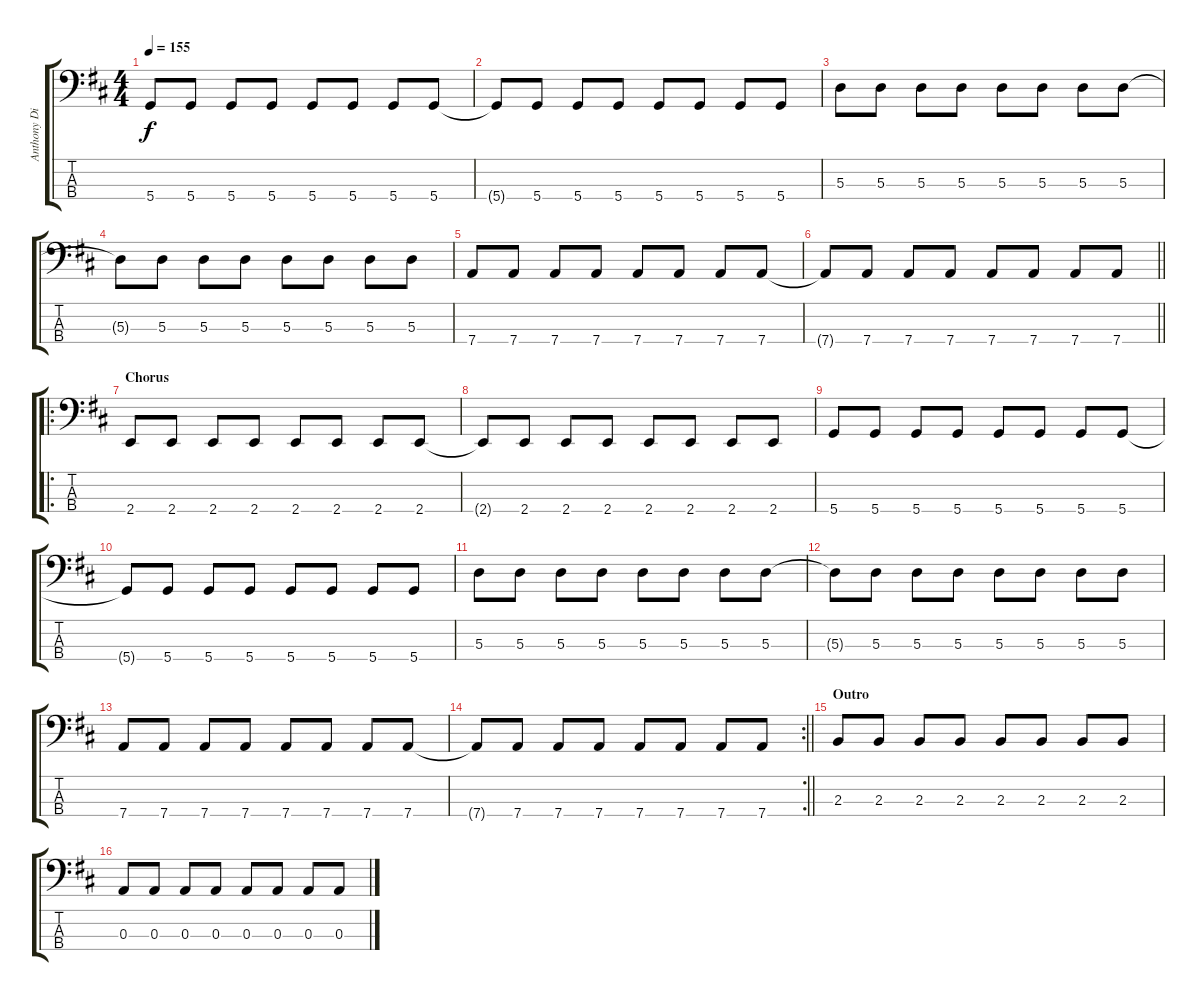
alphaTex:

\track ("Anthony DiIonno" "Anthony Di") {instrument electricbasspick}
\staff {score tabs}
\tuning (G2 D2 A1 D1) {hide}
\ts (4 4)
\tempo 155
\clef f4
\ks d
5.4.8{dy f} 5.4.8 5.4.8 5.4.8 5.4.8 5.4.8 5.4.8 5.4.8 |
5.4{t}.8 5.4.8 5.4.8 5.4.8 5.4.8 5.4.8 5.4.8 5.4.8 |
5.3.8 5.3.8 5.3.8 5.3.8 5.3.8 5.3.8 5.3.8 5.3.8 |
5.3{t}.8 5.3.8 5.3.8 5.3.8 5.3.8 5.3.8 5.3.8 5.3.8 |
7.4.8 7.4.8 7.4.8 7.4.8 7.4.8 7.4.8 7.4.8 7.4.8 |
\barLineRight lightlight
7.4{t}.8 7.4.8 7.4.8 7.4.8 7.4.8 7.4.8 7.4.8 7.4.8 |
\ro
\section ("" "Chorus")
2.4.8 2.4.8 2.4.8 2.4.8 2.4.8 2.4.8 2.4.8 2.4.8 |
2.4{t}.8 2.4.8 2.4.8 2.4.8 2.4.8 2.4.8 2.4.8 2.4.8 |
5.4.8 5.4.8 5.4.8 5.4.8 5.4.8 5.4.8 5.4.8 5.4.8 |
5.4{t}.8 5.4.8 5.4.8 5.4.8 5.4.8 5.4.8 5.4.8 5.4.8 |
5.3.8 5.3.8 5.3.8 5.3.8 5.3.8 5.3.8 5.3.8 5.3.8 |
5.3{t}.8 5.3.8 5.3.8 5.3.8 5.3.8 5.3.8 5.3.8 5.3.8 |
7.4.8 7.4.8 7.4.8 7.4.8 7.4.8 7.4.8 7.4.8 7.4.8 |
\rc 2
\barLineRight lightlight
7.4{t}.8 7.4.8 7.4.8 7.4.8 7.4.8 7.4.8 7.4.8 7.4.8 |
\section ("" "Outro")
2.3.8 2.3.8 2.3.8 2.3.8 2.3.8 2.3.8 2.3.8 2.3.8 |
0.3.8 0.3.8 0.3.8 0.3.8 0.3.8 0.3.8 0.3.8 0.3.8
